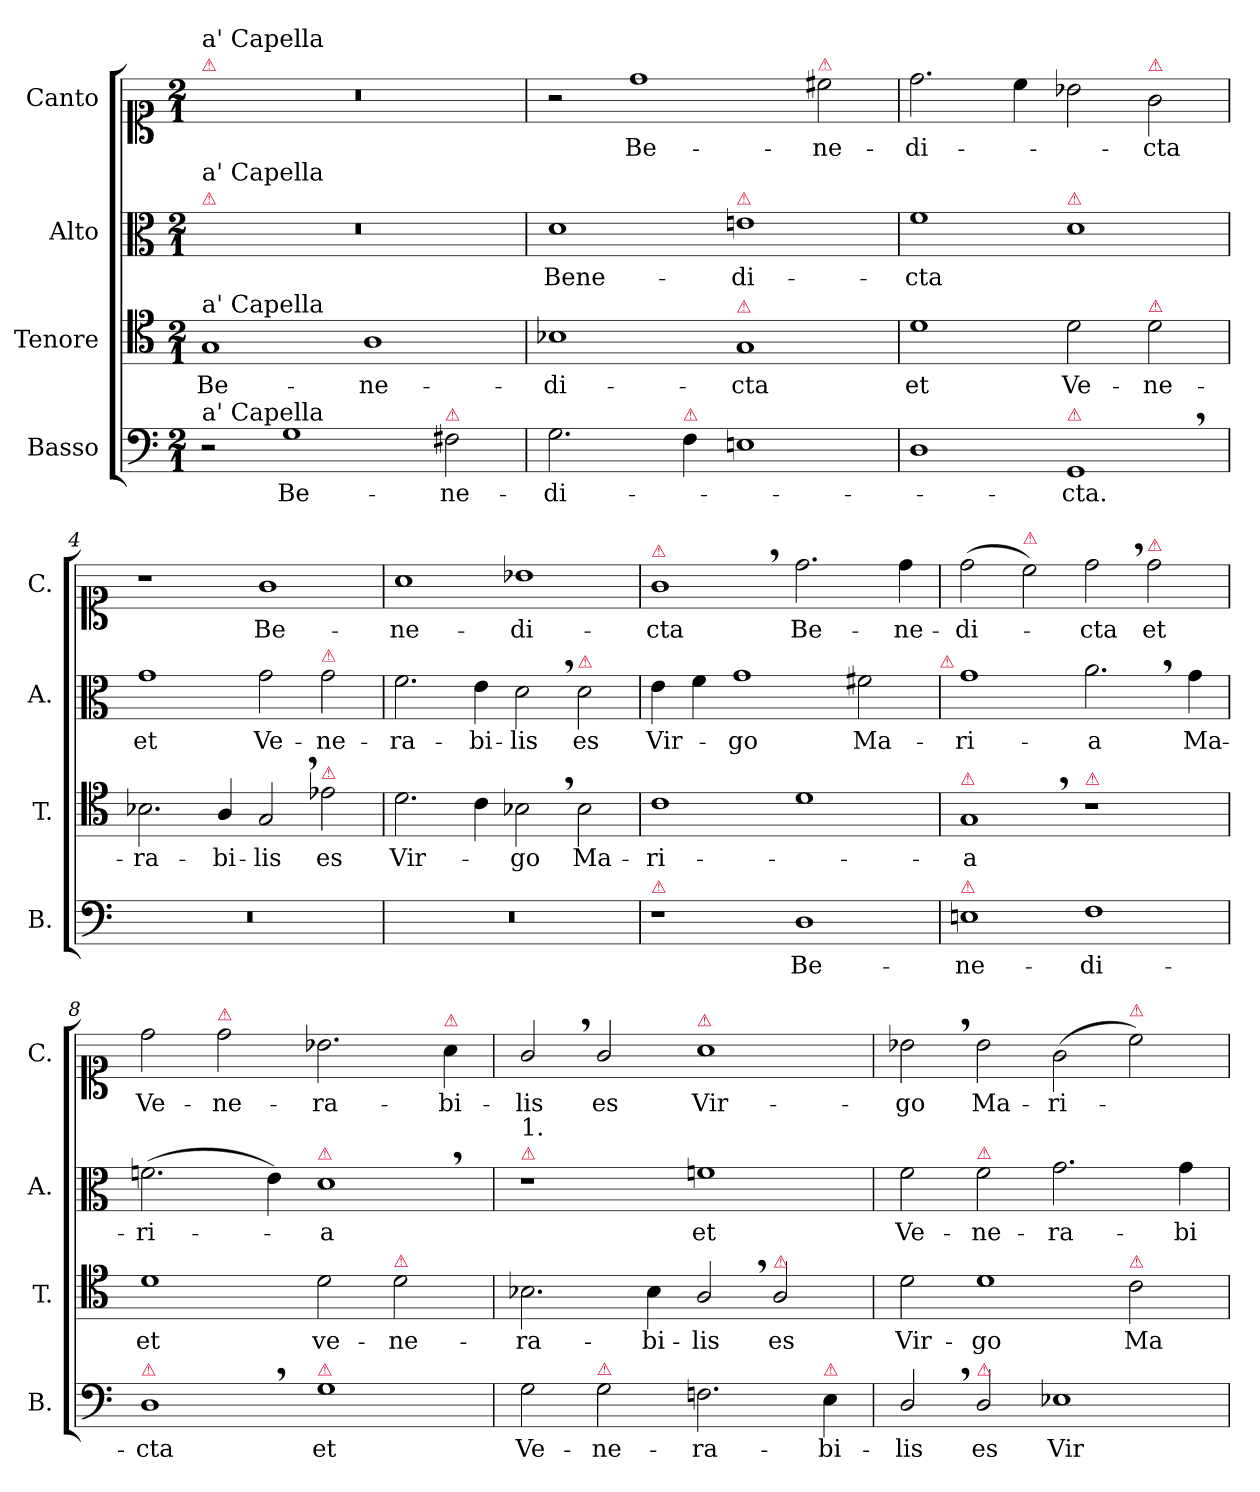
**kern	**text	**kern	**text	**kern	**text	**kern	**text
*part4	*part4	*part3	*part3	*part2	*part2	*part1	*part1
*staff4	*staff4	*staff3	*staff3	*staff2	*staff2	*staff1	*staff1
*I"Basso	*	*I"Tenore	*	*I"Alto	*	*I"Canto	*
*I'B.	*	*I'T.	*	*I'A.	*	*I'C.	*
*clefF4	*	*clefC4	*	*clefC3	*	*clefC1	*
*M2/1	*	*M2/1	*	*M2/1	*	*M2/1	*
=1	=1	=1	=1	=1	=1	=1	=1
!	!	!	!	!	!	!LO:TX:a:color=crimson:t=⚠	!
!	!	!	!	!	!	!LO:TX:a:t=a' Capella	!
!	!	!	!	!LO:TX:a:color=crimson:t=⚠	!	!	!
!	!	!	!	!LO:TX:a:t=a' Capella	!	!	!
!	!	!LO:TX:a:t=a' Capella	!	!	!	!	!
!LO:TX:a:t=a' Capella	!	!	!	!	!	!	!
2r	.	1G/	Be-	0r	.	0r	.
1G\	Be-	.	.	.	.	.	.
.	.	1A\	-ne-	.	.	.	.
!LO:TX:a:color=crimson:t=⚠	!	!	!	!	!	!	!
2F#X\	-ne-	.	.	.	.	.	.
=2	=2	=2	=2	=2	=2	=2	=2
2.G\	-di-	1B-\	-di-	1d\	Bene-	2r	.
.	.	.	.	.	.	1dd\	Be-
!LO:TX:a:color=crimson:t=⚠	!	!	!	!	!	!	!
4F\	.	.	.	.	.	.	.
!	!	!	!	!LO:TX:a:color=crimson:t=⚠	!	!	!
!	!	!LO:TX:a:color=crimson:t=⚠	!	!	!	!	!
1En\	.	1G/	-cta	1en\	-di-	.	.
!	!	!	!	!	!	!LO:TX:a:color=crimson:t=⚠	!
.	.	.	.	.	.	2cc#X\	-ne-
=3	=3	=3	=3	=3	=3	=3	=3
1D\	.	1d\	et	1f\	-cta	2.dd\	-di-
.	.	.	.	.	.	4cc\	.
!	!	!	!	!LO:TX:a:color=crimson:t=⚠	!	!	!
!LO:TX:a:color=crimson:t=⚠	!	!	!	!	!	!	!
1GG,</	-cta.	2d\	Ve-	1d\	.	2b-X\	.
!	!	!	!	!	!	!LO:TX:a:color=crimson:t=⚠	!
!	!	!LO:TX:a:color=crimson:t=⚠	!	!	!	!	!
.	.	2d\	-ne-	.	.	2g\	-cta
=4	=4	=4	=4	=4	=4	=4	=4
0r	.	2.B-\	-ra-	1g\	et	1r	.
.	.	4A/	-bi-	.	.	.	.
.	.	2G,</	-lis	2g\	Ve-	1g\	Be-
!	!	!	!	!LO:TX:a:color=crimson:t=⚠	!	!	!
!	!	!LO:TX:a:color=crimson:t=⚠	!	!	!	!	!
.	.	2e-X\	es	2g\	-ne-	.	.
=5	=5	=5	=5	=5	=5	=5	=5
0r	.	2.d\	Vir-	2.f\	-ra-	1a\	-ne-
.	.	4c\	.	4e\	-bi-	.	.
.	.	2B-,\	-go	2d,<\	-lis	1b-\	-di-
!	!	!	!	!LO:TX:a:color=crimson:t=⚠	!	!	!
.	.	2B-\	Ma-	2d\	es	.	.
=6	=6	=6	=6	=6	=6	=6	=6
!	!	!	!	!	!	!LO:TX:a:color=crimson:t=⚠	!
!LO:TX:a:color=crimson:t=⚠	!	!	!	!	!	!	!
1r	.	1c\	-ri-	4e\	Vir-	1g,<\	-cta
.	.	.	.	4f\	.	.	.
.	.	.	.	1g\	-go	.	.
!	!	!	!	!	!	!	!LO:LY:i
1D\	Be-	1d\	.	.	.	2.dd\	Be-
.	.	.	.	2f#X\	Ma-	.	.
!	!	!	!	!	!	!	!LO:LY:i
.	.	.	.	.	.	4dd\	-ne-
!	!	!	!	!LO:TX:a:color=crimson:t=⚠	!	!	!
=7	=7	=7	=7	=7	=7	=7	=7
!	!	!LO:TX:a:color=crimson:t=⚠	!	!	!	!	!
!LO:TX:a:color=crimson:t=⚠	!	!	!	!	!	!	!
!	!	!	!	!	!	!	!LO:LY:i
1En\	-ne-	1G,</	-a	1g\	-ri-	(2dd\	-di-
!	!	!	!	!	!	!LO:TX:a:color=crimson:t=⚠	!
.	.	.	.	.	.	2cc\)	.
!	!	!LO:TX:a:color=crimson:t=⚠	!	!	!	!	!
!	!	!	!	!	!	!	!LO:LY:i
1F\	-di-	1r	.	2.a,<\	-a	2dd,<\	-cta
!	!	!	!	!	!	!LO:TX:a:color=crimson:t=⚠	!
.	.	.	.	.	.	2dd\	et
!	!	!	!	!	!LO:LY:i	!	!
.	.	.	.	4g\	Ma-	.	.
=8	=8	=8	=8	=8	=8	=8	=8
!LO:TX:a:color=crimson:t=⚠	!	!	!	!	!	!	!
!	!	!	!	!	!LO:LY:i	!	!
1D,<\	-cta	1d\	et	(2.fn\	-ri-	2dd\	Ve-
!	!	!	!	!	!	!LO:TX:a:color=crimson:t=⚠	!
.	.	.	.	.	.	2dd\	-ne-
.	.	.	.	4e\)	.	.	.
!	!	!	!	!LO:TX:a:color=crimson:t=⚠	!	!	!
!LO:TX:a:color=crimson:t=⚠	!	!	!	!	!	!	!
!	!	!	!	!	!LO:LY:i	!	!
1G\	et	2d\	ve-	1d,<\	-a	2.b-\	-ra-
!	!	!LO:TX:a:color=crimson:t=⚠	!	!	!	!	!
.	.	2d\	-ne-	.	.	.	.
!	!	!	!	!	!	!LO:TX:a:color=crimson:t=⚠	!
.	.	.	.	.	.	4a\	-bi-
=9	=9	=9	=9	=9	=9	=9	=9
!	!	!	!	!LO:TX:a:color=crimson:t=⚠	!	!	!
!	!	!	!	!LO:TX:a:t=1.	!	!	!
2G\	Ve-	2.B-\	-ra-	1r	.	2g,</	-lis
!LO:TX:a:color=crimson:t=⚠	!	!	!	!	!	!	!
2G\	-ne-	.	.	.	.	2g/	es
.	.	4B-\	-bi-	.	.	.	.
!	!	!	!	!	!	!LO:TX:a:color=crimson:t=⚠	!
2.Fn\	-ra-	2A,/	-lis	1fn\	et	1a\	Vir-
!	!	!LO:TX:a:color=crimson:t=⚠	!	!	!	!	!
.	.	2A/	es	.	.	.	.
!LO:TX:a:color=crimson:t=⚠	!	!	!	!	!	!	!
4E\	-bi-	.	.	.	.	.	.
=10	=10	=10	=10	=10	=10	=10	=10
2D,/	-lis	2d\	Vir-	2f\	Ve-	2b-,<\	-go
!	!	!	!	!LO:TX:a:color=crimson:t=⚠	!	!	!
!LO:TX:a:color=crimson:t=⚠	!	!	!	!	!	!	!
2D/	es	1d\	-go	2f\	-ne-	2b-\	Ma-
1E-X\	Vir-	.	.	2.g\	-ra-	(2g\	-ri-
!	!	!	!	!	!	!LO:TX:a:color=crimson:t=⚠	!
!	!	!LO:TX:a:color=crimson:t=⚠	!	!	!	!	!
.	.	2c\	Ma-	.	.	2cc\)	.
.	.	.	.	4g\	-bi-	.	.
=	=	=	=	=	=	=	=
*-	*-	*-	*-	*-	*-	*-	*-
